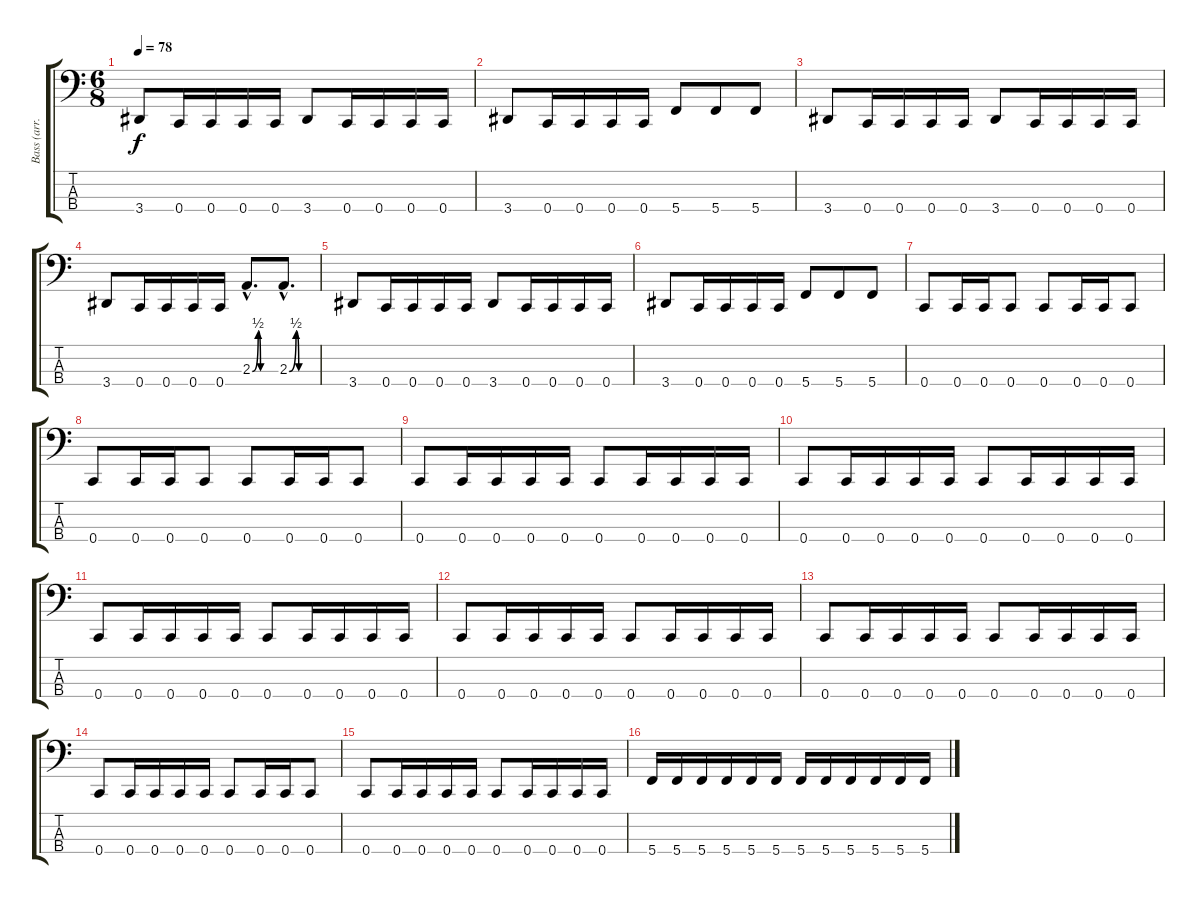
\track ("Bass (arr. 4 string)" "Bass (arr.") {instrument electricbassfinger}
\staff {score tabs}
\tuning (F2 C2 G1 C1) {hide}
\ts (6 8)
\tempo 78
\clef f4
\ks c
3.4.8{dy f} 0.4.16 0.4.16 0.4.16 0.4.16 3.4.8 0.4.16 0.4.16 0.4.16 0.4.16 |
3.4.8 0.4.16 0.4.16 0.4.16 0.4.16 5.4.8 5.4.8 5.4.8 |
3.4.8 0.4.16 0.4.16 0.4.16 0.4.16 3.4.8 0.4.16 0.4.16 0.4.16 0.4.16 |
3.4.8 0.4.16 0.4.16 0.4.16 0.4.16 2.3{be (custom 0 0 15 2 21 0 45 0 60 0) hac}.8{d} 2.3{be (custom 0 0 15 2 21 0 45 0 60 0) hac}.8{d} |
3.4.8 0.4.16 0.4.16 0.4.16 0.4.16 3.4.8 0.4.16 0.4.16 0.4.16 0.4.16 |
3.4.8 0.4.16 0.4.16 0.4.16 0.4.16 5.4.8 5.4.8 5.4.8 |
0.4.8 0.4.16 0.4.16 0.4.8 0.4.8 0.4.16 0.4.16 0.4.8 |
0.4.8 0.4.16 0.4.16 0.4.8 0.4.8 0.4.16 0.4.16 0.4.8 |
0.4.8 0.4.16 0.4.16 0.4.16 0.4.16 0.4.8 0.4.16 0.4.16 0.4.16 0.4.16 |
0.4.8 0.4.16 0.4.16 0.4.16 0.4.16 0.4.8 0.4.16 0.4.16 0.4.16 0.4.16 |
0.4.8 0.4.16 0.4.16 0.4.16 0.4.16 0.4.8 0.4.16 0.4.16 0.4.16 0.4.16 |
0.4.8 0.4.16 0.4.16 0.4.16 0.4.16 0.4.8 0.4.16 0.4.16 0.4.16 0.4.16 |
0.4.8 0.4.16 0.4.16 0.4.16 0.4.16 0.4.8 0.4.16 0.4.16 0.4.16 0.4.16 |
0.4.8 0.4.16 0.4.16 0.4.16 0.4.16 0.4.8 0.4.16 0.4.16 0.4.8 |
0.4.8 0.4.16 0.4.16 0.4.16 0.4.16 0.4.8 0.4.16 0.4.16 0.4.16 0.4.16 |
5.4.16 5.4.16 5.4.16 5.4.16 5.4.16 5.4.16 5.4.16 5.4.16 5.4.16 5.4.16 5.4.16 5.4.16
